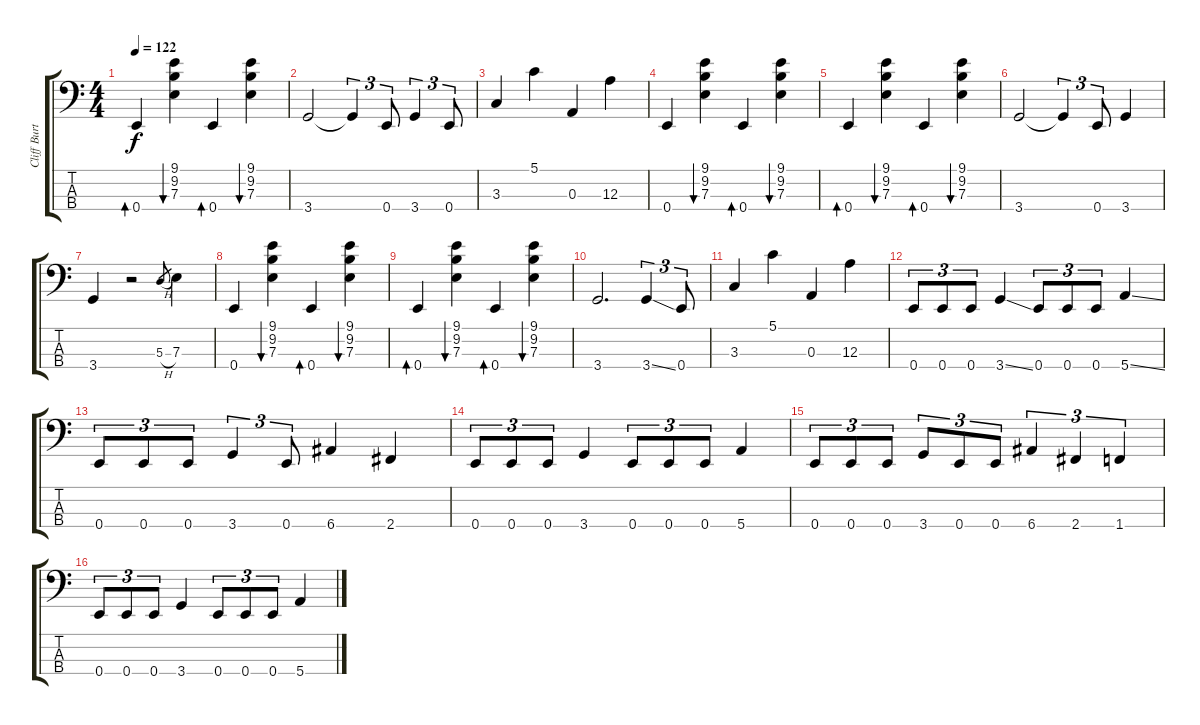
\track ("Cliff Burton" "Cliff Burt") {instrument overdrivenguitar}
\staff {score tabs}
\tuning (G2 D2 A1 E1) {hide}
\ts (4 4)
\tempo 122
\clef f4
\ks c
0.4.4{bd 60 dy f} (9.1 9.2 7.3).4{bu 60} 0.4.4{bd 60} (9.1 9.2 7.3).4{bu 60} |
3.4.2 3.4{t}.4{tu (3 2)} 0.4.8{tu (3 2)} 3.4.4{tu (3 2)} 0.4.8{tu (3 2)} |
3.3.4 5.1.4 0.3.4 12.3.4 |
0.4.4 (9.1 9.2 7.3).4{bu 60} 0.4.4{bd 60} (9.1 9.2 7.3).4{bu 60} |
0.4.4{bd 60} (9.1 9.2 7.3).4{bu 60} 0.4.4{bd 60} (9.1 9.2 7.3).4{bu 60} |
3.4.2 3.4{t}.4{tu (3 2)} 0.4.8{tu (3 2)} 3.4.4 |
3.4.4 r.2 5.3{h}.8{gr} 7.3.4 |
0.4.4 (9.1 9.2 7.3).4{bu 60} 0.4.4{bd 60} (9.1 9.2 7.3).4{bu 60} |
0.4.4{bd 60} (9.1 9.2 7.3).4{bu 60} 0.4.4{bd 60} (9.1 9.2 7.3).4{bu 60} |
3.4.2{d} 3.4{ss}.4{tu (3 2)} 0.4.8{tu (3 2)} |
3.3.4 5.1.4 0.3.4 12.3.4 |
0.4.8{tu (3 2)} 0.4.8{tu (3 2)} 0.4.8{tu (3 2)} 3.4{ss}.4 0.4.8{tu (3 2)} 0.4.8{tu (3 2)} 0.4.8{tu (3 2)} 5.4{ss}.4 |
0.4.8{tu (3 2)} 0.4.8{tu (3 2)} 0.4.8{tu (3 2)} 3.4.4{tu (3 2)} 0.4.8{tu (3 2)} 6.4.4 2.4.4 |
0.4.8{tu (3 2)} 0.4.8{tu (3 2)} 0.4.8{tu (3 2)} 3.4.4 0.4.8{tu (3 2)} 0.4.8{tu (3 2)} 0.4.8{tu (3 2)} 5.4.4 |
0.4.8{tu (3 2)} 0.4.8{tu (3 2)} 0.4.8{tu (3 2)} 3.4.8{tu (3 2)} 0.4.8{tu (3 2)} 0.4.8{tu (3 2)} 6.4.4{tu (3 2)} 2.4.4{tu (3 2)} 1.4.4{tu (3 2)} |
0.4.8{tu (3 2)} 0.4.8{tu (3 2)} 0.4.8{tu (3 2)} 3.4.4 0.4.8{tu (3 2)} 0.4.8{tu (3 2)} 0.4.8{tu (3 2)} 5.4{ss}.4
